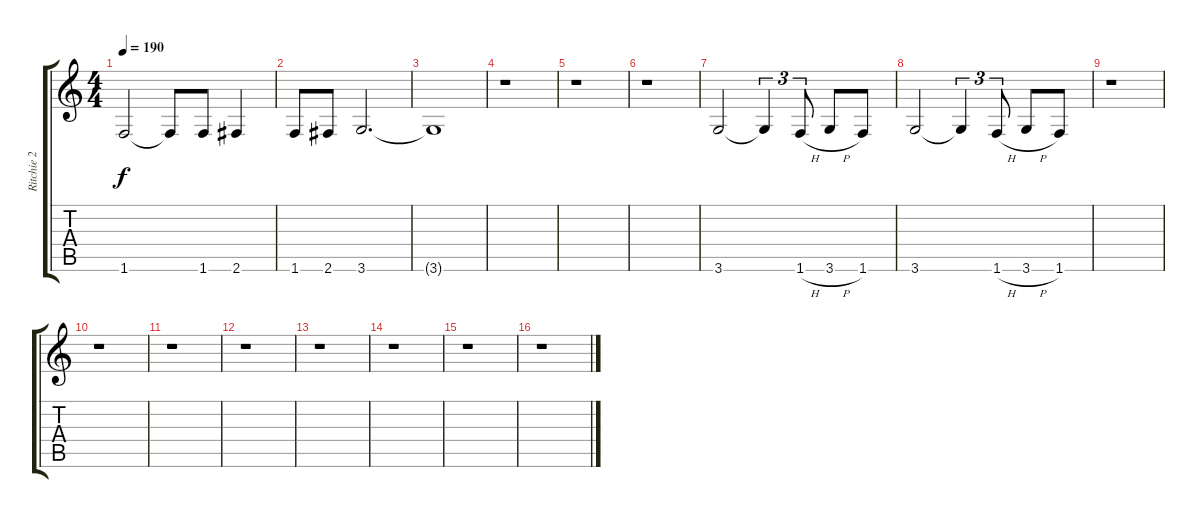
\track ("Ritchie 2" "Ritchie 2") {instrument overdrivenguitar}
\staff {score tabs}
\tuning (E4 B3 G3 D3 A2 E2) {hide}
\ts (4 4)
\tempo 190
\clef g2
\ks c
1.6.2{dy f} 1.6{t}.8 1.6.8 2.6.4 |
1.6.8 2.6.8 3.6.2{d} |
3.6{t}.1 |
r.1 |
r.1 |
r.1 |
3.6.2 3.6{t}.4{tu (3 2)} 1.6{h}.8{tu (3 2)} 3.6{h}.8 1.6.8 |
3.6.2 3.6{t}.4{tu (3 2)} 1.6{h}.8{tu (3 2)} 3.6{h}.8 1.6.8 |
r.1 |
r.1 |
r.1 |
r.1 |
r.1 |
r.1 |
r.1 |
r.1
